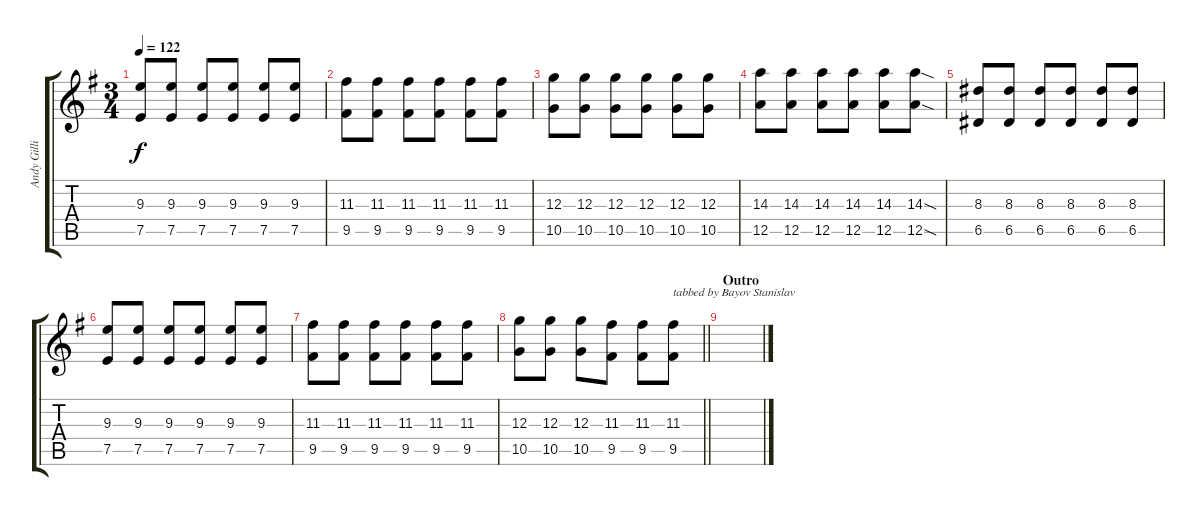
\track ("Andy Gillion - guitar" "Andy Gilli") {instrument distortionguitar}
\staff {score tabs}
\tuning (E4 B3 G3 D3 A2 E2) {hide}
\ts (3 4)
\tempo 122
\clef g2
\ks eminor
(9.3 7.5).8{dy f} (9.3 7.5).8 (9.3 7.5).8 (9.3 7.5).8 (9.3 7.5).8 (9.3 7.5).8 |
(11.3 9.5).8 (11.3 9.5).8 (11.3 9.5).8 (11.3 9.5).8 (11.3 9.5).8 (11.3 9.5).8 |
(12.3 10.5).8 (12.3 10.5).8 (12.3 10.5).8 (12.3 10.5).8 (12.3 10.5).8 (12.3 10.5).8 |
(14.3 12.5).8 (14.3 12.5).8 (14.3 12.5).8 (14.3 12.5).8 (14.3 12.5).8 (14.3{sod} 12.5{sod}).8 |
(8.3 6.5).8 (8.3 6.5).8 (8.3 6.5).8 (8.3 6.5).8 (8.3 6.5).8 (8.3 6.5).8 |
(9.3 7.5).8 (9.3 7.5).8 (9.3 7.5).8 (9.3 7.5).8 (9.3 7.5).8 (9.3 7.5).8 |
(11.3 9.5).8 (11.3 9.5).8 (11.3 9.5).8 (11.3 9.5).8 (11.3 9.5).8 (11.3 9.5).8 |
\barLineRight lightlight
(12.3 10.5).8 (12.3 10.5).8 (12.3 10.5).8 (11.3 9.5).8 (11.3 9.5).8 (11.3 9.5).8{txt "tabbed by Bayov Stanislav"} |
\section ("" "Outro")
